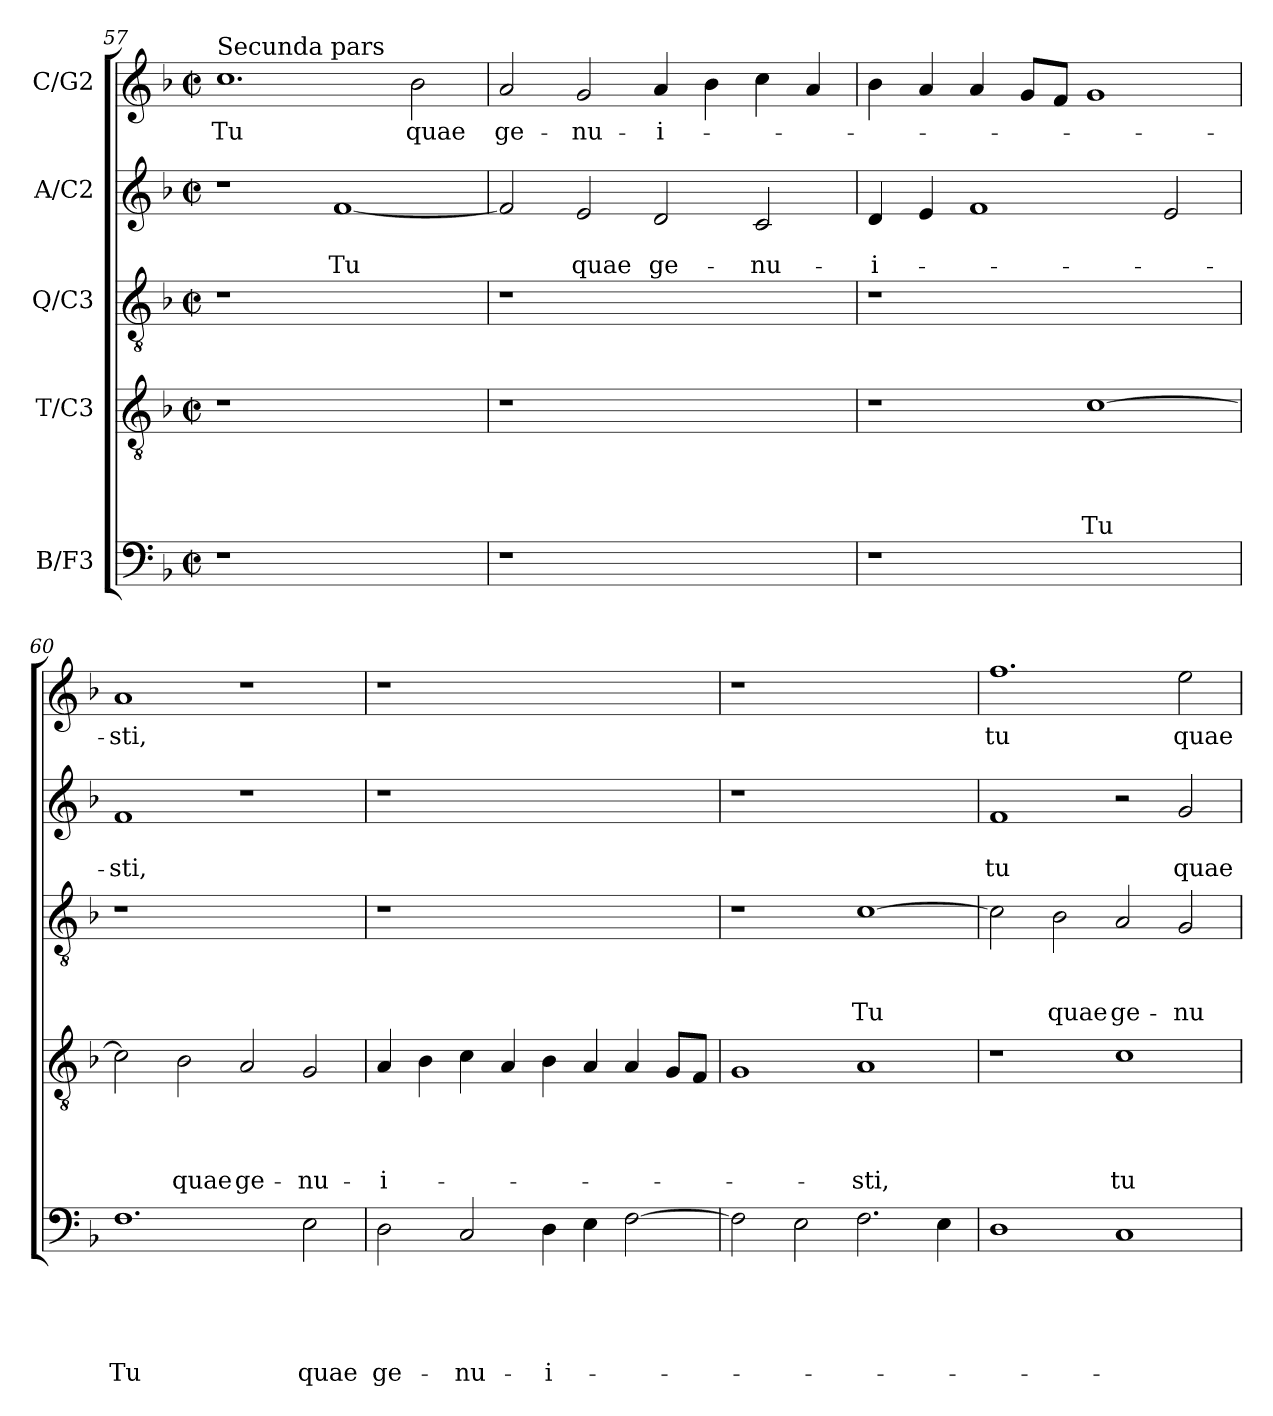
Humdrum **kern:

**kern	**text	**text	**text	**text	**text	**kern	**text	**text	**text	**text	**kern	**text	**text	**text	**kern	**text	**text	**kern	**text
*part5	*part5	*part5	*part5	*part5	*part5	*part4	*part4	*part4	*part4	*part4	*part3	*part3	*part3	*part3	*part2	*part2	*part2	*part1	*part1
*staff5	*staff5	*staff5	*staff5	*staff5	*staff5	*staff4	*staff4	*staff4	*staff4	*staff4	*staff3	*staff3	*staff3	*staff3	*staff2	*staff2	*staff2	*staff1	*staff1
*I"B/F3	*	*	*	*	*	*I"T/C3	*	*	*	*	*I"Q/C3	*	*	*	*I"A/C2	*	*	*I"C/G2	*
*clefF4	*	*	*	*	*	*clefGv2	*	*	*	*	*clefGv2	*	*	*	*clefG2	*	*	*clefG2	*
*k[b-]	*	*	*	*	*	*k[b-]	*	*	*	*	*k[b-]	*	*	*	*k[b-]	*	*	*k[b-]	*
*F:	*	*	*	*	*	*F:	*	*	*	*	*F:	*	*	*	*F:	*	*	*F:	*
*M2/2	*	*	*	*	*	*M2/2	*	*	*	*	*M2/2	*	*	*	*M2/2	*	*	*M2/2	*
*met(c|)	*	*	*	*	*	*met(c|)	*	*	*	*	*met(c|)	*	*	*	*met(c|)	*	*	*met(c|)	*
=57	=57	=57	=57	=57	=57	=57	=57	=57	=57	=57	=57	=57	=57	=57	=57	=57	=57	=57	=57
!	!	!	!	!	!	!	!	!	!	!	!	!	!	!	!	!	!	!LO:TX:a:t=Secunda pars	!
!	!	!	!	!	!	!	!	!	!	!	!	!	!	!	!	!	!	!	!LO:LY:b
1r	.	.	.	.	.	1r	.	.	.	.	1r	.	.	.	1r	.	.	1.cc	Tu
!	!	!	!	!	!	!	!	!	!	!	!	!	!	!	!	!	!LO:LY:b	!	!
1ryy	.	.	.	.	.	1ryy	.	.	.	.	1ryy	.	.	.	[1f	.	Tu	.	.
!	!	!	!	!	!	!	!	!	!	!	!	!	!	!	!	!	!	!	!LO:LY:b
.	.	.	.	.	.	.	.	.	.	.	.	.	.	.	.	.	.	2b-\	quae
=58	=58	=58	=58	=58	=58	=58	=58	=58	=58	=58	=58	=58	=58	=58	=58	=58	=58	=58	=58
!	!	!	!	!	!	!	!	!	!	!	!	!	!	!	!	!	!	!	!LO:LY:b
1r	.	.	.	.	.	1r	.	.	.	.	1r	.	.	.	2f/]	.	.	2a/	ge-
!	!	!	!	!	!	!	!	!	!	!	!	!	!	!	!	!	!LO:LY:b	!	!LO:LY:b
.	.	.	.	.	.	.	.	.	.	.	.	.	.	.	2e/	.	quae	2g/	-nu-
!	!	!	!	!	!	!	!	!	!	!	!	!	!	!	!	!	!LO:LY:b	!	!LO:LY:b
1ryy	.	.	.	.	.	1ryy	.	.	.	.	1ryy	.	.	.	2d/	.	ge-	4a/	-i-
.	.	.	.	.	.	.	.	.	.	.	.	.	.	.	.	.	.	4b-\	.
!	!	!	!	!	!	!	!	!	!	!	!	!	!	!	!	!	!LO:LY:b	!	!
.	.	.	.	.	.	.	.	.	.	.	.	.	.	.	2c/	.	-nu-	4cc\	.
.	.	.	.	.	.	.	.	.	.	.	.	.	.	.	.	.	.	4a/	.
=59	=59	=59	=59	=59	=59	=59	=59	=59	=59	=59	=59	=59	=59	=59	=59	=59	=59	=59	=59
!	!	!	!	!	!	!	!	!	!	!	!	!	!	!	!	!	!LO:LY:b	!	!
1r	.	.	.	.	.	1r	.	.	.	.	1r	.	.	.	4d/	.	-i-	4b-\	.
.	.	.	.	.	.	.	.	.	.	.	.	.	.	.	4e/	.	.	4a/	.
.	.	.	.	.	.	.	.	.	.	.	.	.	.	.	1f	.	.	4a/	.
.	.	.	.	.	.	.	.	.	.	.	.	.	.	.	.	.	.	8g/L	.
.	.	.	.	.	.	.	.	.	.	.	.	.	.	.	.	.	.	8f/J	.
!	!	!	!	!	!	!	!	!	!	!LO:LY:b	!	!	!	!	!	!	!	!	!
1ryy	.	.	.	.	.	[1c	.	.	.	Tu	1ryy	.	.	.	.	.	.	1g	.
.	.	.	.	.	.	.	.	.	.	.	.	.	.	.	2e/	.	.	.	.
=60	=60	=60	=60	=60	=60	=60	=60	=60	=60	=60	=60	=60	=60	=60	=60	=60	=60	=60	=60
!	!	!	!	!	!LO:LY:b	!	!	!	!	!	!	!	!	!	!	!	!LO:LY:b	!	!LO:LY:b
1.F	.	.	.	.	Tu	2c\]	.	.	.	.	1r	.	.	.	1f	.	-sti,	1a	-sti,
!	!	!	!	!	!	!	!	!	!	!LO:LY:b	!	!	!	!	!	!	!	!	!
.	.	.	.	.	.	2B-\	.	.	.	quae	.	.	.	.	.	.	.	.	.
!	!	!	!	!	!	!	!	!	!	!LO:LY:b	!	!	!	!	!	!	!	!	!
.	.	.	.	.	.	2A/	.	.	.	ge-	1ryy	.	.	.	1r	.	.	1r	.
!	!	!	!	!	!LO:LY:b	!	!	!	!	!LO:LY:b	!	!	!	!	!	!	!	!	!
2E\	.	.	.	.	quae	2G/	.	.	.	-nu-	.	.	.	.	.	.	.	.	.
!!LO:LB:g=z
=61	=61	=61	=61	=61	=61	=61	=61	=61	=61	=61	=61	=61	=61	=61	=61	=61	=61	=61	=61
!	!	!	!	!	!LO:LY:b	!	!	!	!	!LO:LY:b	!	!	!	!	!	!	!	!	!
2D\	.	.	.	.	ge-	4A/	.	.	.	-i-	1r	.	.	.	1r	.	.	1r	.
.	.	.	.	.	.	4B-\	.	.	.	.	.	.	.	.	.	.	.	.	.
!	!	!	!	!	!LO:LY:b	!	!	!	!	!	!	!	!	!	!	!	!	!	!
2C/	.	.	.	.	-nu-	4c\	.	.	.	.	.	.	.	.	.	.	.	.	.
.	.	.	.	.	.	4A/	.	.	.	.	.	.	.	.	.	.	.	.	.
!	!	!	!	!	!LO:LY:b	!	!	!	!	!	!	!	!	!	!	!	!	!	!
4D\	.	.	.	.	-i-	4B-\	.	.	.	.	1ryy	.	.	.	1ryy	.	.	1ryy	.
4E\	.	.	.	.	.	4A/	.	.	.	.	.	.	.	.	.	.	.	.	.
[2F\	.	.	.	.	.	4A/	.	.	.	.	.	.	.	.	.	.	.	.	.
.	.	.	.	.	.	8G/L	.	.	.	.	.	.	.	.	.	.	.	.	.
.	.	.	.	.	.	8F/J	.	.	.	.	.	.	.	.	.	.	.	.	.
=62	=62	=62	=62	=62	=62	=62	=62	=62	=62	=62	=62	=62	=62	=62	=62	=62	=62	=62	=62
2F\]	.	.	.	.	.	1G	.	.	.	.	1r	.	.	.	1r	.	.	1r	.
2E\	.	.	.	.	.	.	.	.	.	.	.	.	.	.	.	.	.	.	.
!	!	!	!	!	!	!	!	!	!	!LO:LY:b	!	!	!	!LO:LY:b	!	!	!	!	!
2.F\	.	.	.	.	.	1A	.	.	.	-sti,	[1c	.	.	Tu	1ryy	.	.	1ryy	.
4E\	.	.	.	.	.	.	.	.	.	.	.	.	.	.	.	.	.	.	.
=63	=63	=63	=63	=63	=63	=63	=63	=63	=63	=63	=63	=63	=63	=63	=63	=63	=63	=63	=63
!	!	!	!	!	!	!	!	!	!	!	!	!	!	!	!	!	!LO:LY:b	!	!LO:LY:b
1D	.	.	.	.	.	1r	.	.	.	.	2c\]	.	.	.	1f	.	tu	1.ff	tu
!	!	!	!	!	!	!	!	!	!	!	!	!	!	!LO:LY:b	!	!	!	!	!
.	.	.	.	.	.	.	.	.	.	.	2B-\	.	.	quae	.	.	.	.	.
!	!	!	!	!	!	!	!	!	!	!LO:LY:b	!	!	!	!LO:LY:b	!	!	!	!	!
1C	.	.	.	.	.	1c	.	.	.	tu	2A/	.	.	ge-	2r	.	.	.	.
!	!	!	!	!	!	!	!	!	!	!	!	!	!	!LO:LY:b	!	!	!LO:LY:b	!	!LO:LY:b
.	.	.	.	.	.	.	.	.	.	.	2G/	.	.	-nu-	2g/	.	quae	2ee\	quae
=	=	=	=	=	=	=	=	=	=	=	=	=	=	=	=	=	=	=	=
*-	*-	*-	*-	*-	*-	*-	*-	*-	*-	*-	*-	*-	*-	*-	*-	*-	*-	*-	*-
